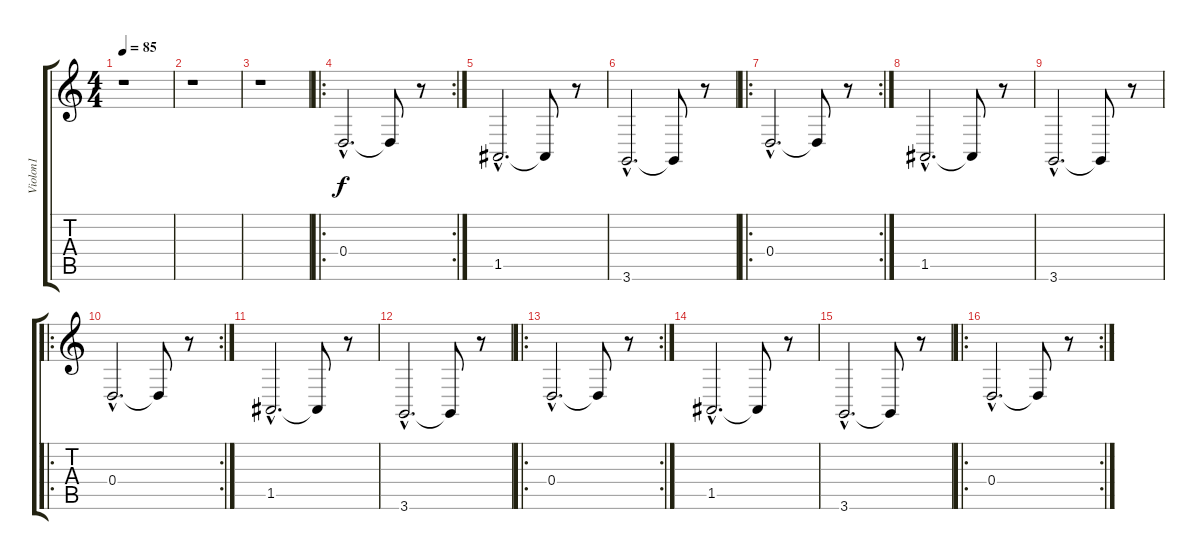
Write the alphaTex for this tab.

\track ("Violon1" "Violon1") {instrument violin}
\staff {score tabs}
\tuning (E4 B3 G3 D3 A2 E2) {hide}
\ts (4 4)
\tempo 85
\clef g2
\ks c
r.1{dy f} |
r.1 |
r.1 |
\ro
\rc 2
0.4{hac}.2{d} 0.4{t}.8 r.8 |
1.5{hac}.2{d} 1.5{t}.8 r.8 |
3.6{hac}.2{d} 3.6{t}.8 r.8 |
\ro
\rc 2
0.4{hac}.2{d} 0.4{t}.8 r.8 |
1.5{hac}.2{d} 1.5{t}.8 r.8 |
3.6{hac}.2{d} 3.6{t}.8 r.8 |
\ro
\rc 2
0.4{hac}.2{d} 0.4{t}.8 r.8 |
1.5{hac}.2{d} 1.5{t}.8 r.8 |
3.6{hac}.2{d} 3.6{t}.8 r.8 |
\ro
\rc 2
0.4{hac}.2{d} 0.4{t}.8 r.8 |
1.5{hac}.2{d} 1.5{t}.8 r.8 |
3.6{hac}.2{d} 3.6{t}.8 r.8 |
\ro
\rc 2
0.4{hac}.2{d} 0.4{t}.8 r.8
